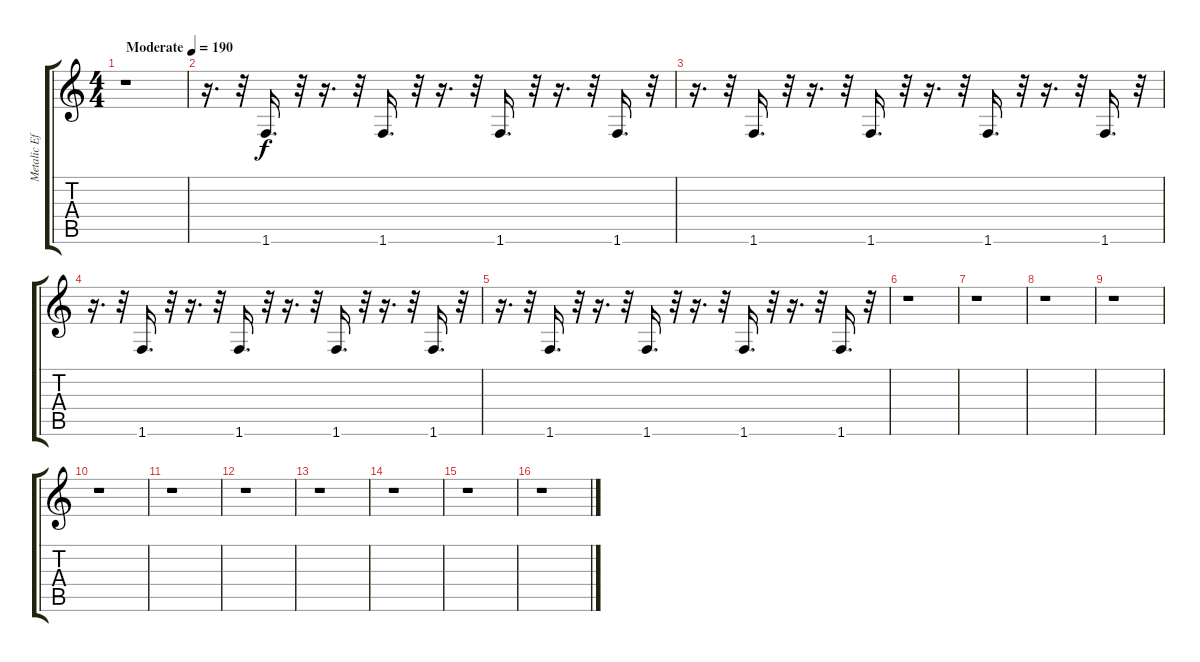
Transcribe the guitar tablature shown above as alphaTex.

\track ("Metalic Effects on Piano 1" "Metalic Ef") {instrument synthbass2}
\staff {score tabs}
\tuning (E4 B3 G3 D3 A2 E2) {hide}
\ts (4 4)
\tempo (190 "Moderate")
\clef g2
\ks c
r.1{dy f instrument synthbass2} |
r.16{d} r.32 1.6.16{d} r.32 r.16{d} r.32 1.6.16{d} r.32 r.16{d} r.32 1.6.16{d} r.32 r.16{d} r.32 1.6.16{d} r.32 |
r.16{d} r.32 1.6.16{d} r.32 r.16{d} r.32 1.6.16{d} r.32 r.16{d} r.32 1.6.16{d} r.32 r.16{d} r.32 1.6.16{d} r.32 |
r.16{d} r.32 1.6.16{d} r.32 r.16{d} r.32 1.6.16{d} r.32 r.16{d} r.32 1.6.16{d} r.32 r.16{d} r.32 1.6.16{d} r.32 |
r.16{d} r.32 1.6.16{d} r.32 r.16{d} r.32 1.6.16{d} r.32 r.16{d} r.32 1.6.16{d} r.32 r.16{d} r.32 1.6.16{d volume 12} r.32 |
r.1 |
r.1 |
r.1 |
r.1 |
r.1 |
r.1 |
r.1 |
r.1 |
r.1 |
r.1 |
r.1
